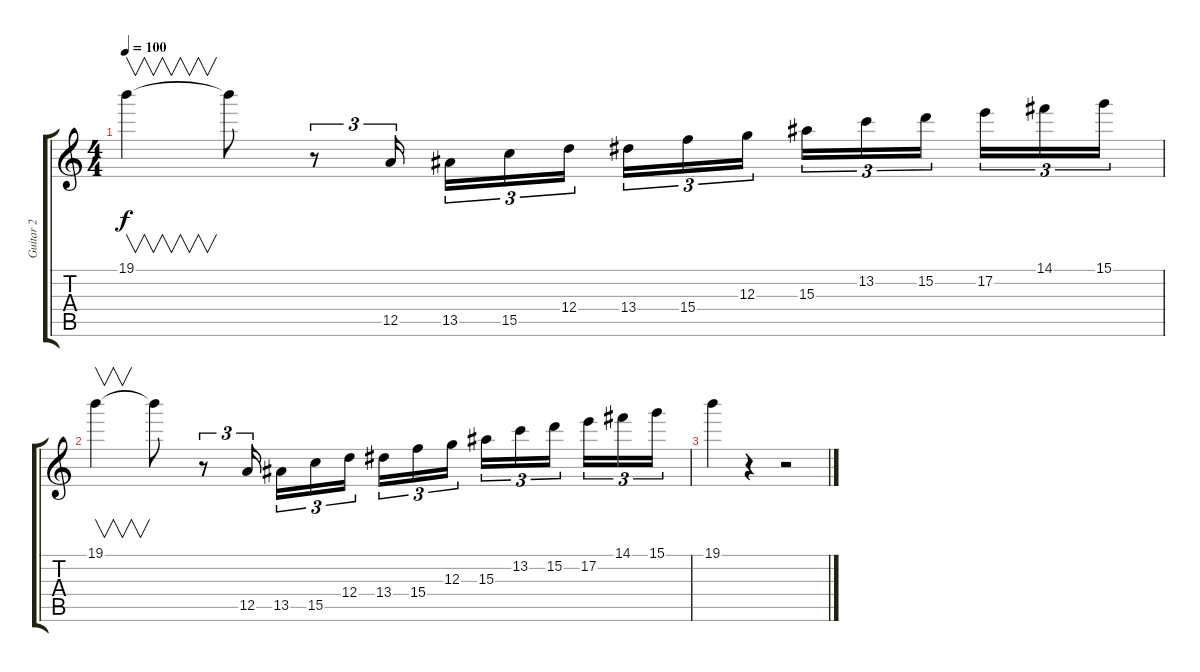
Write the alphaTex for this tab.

\track ("Guitar 2" "Guitar 2") {instrument distortionguitar}
\staff {score tabs}
\tuning (E4 B3 G3 D3 A2 E2) {hide}
\ts (4 4)
\tempo 100
\clef g2
\ks c
19.1.4{v dy f} 19.1{t}.8 r.8{tu (3 2)} 12.5.16{tu (3 2)} 13.5.16{tu (3 2)} 15.5.16{tu (3 2)} 12.4.16{tu (3 2)} 13.4.16{tu (3 2)} 15.4.16{tu (3 2)} 12.3.16{tu (3 2)} 15.3.16{tu (3 2)} 13.2.16{tu (3 2)} 15.2.16{tu (3 2)} 17.2.16{tu (3 2)} 14.1.16{tu (3 2)} 15.1.16{tu (3 2)} |
19.1.4{v} 19.1{t}.8 r.8{tu (3 2)} 12.5.16{tu (3 2)} 13.5.16{tu (3 2)} 15.5.16{tu (3 2)} 12.4.16{tu (3 2)} 13.4.16{tu (3 2)} 15.4.16{tu (3 2)} 12.3.16{tu (3 2)} 15.3.16{tu (3 2)} 13.2.16{tu (3 2)} 15.2.16{tu (3 2)} 17.2.16{tu (3 2)} 14.1.16{tu (3 2)} 15.1.16{tu (3 2)} |
19.1.4 r.4 r.2
